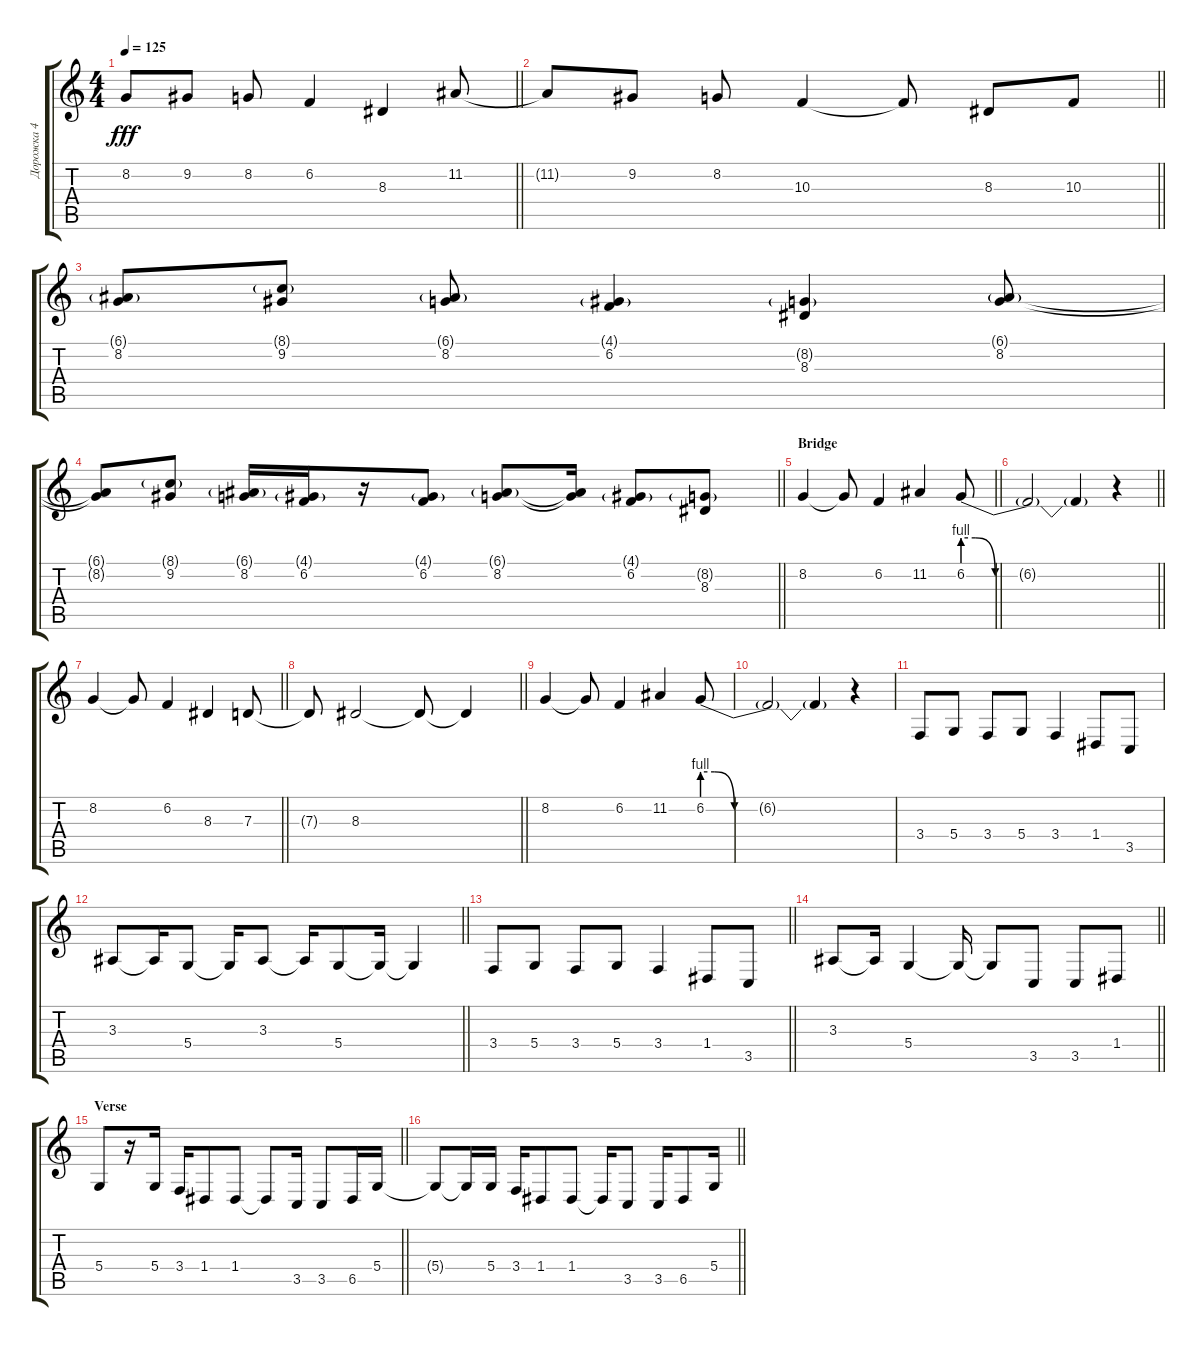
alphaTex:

\track ("Дорожка 4" "Дорожка 4") {instrument altosax}
\staff {score tabs}
\tuning (E4 B3 G3 D3 A2 E2) {hide}
\ts (4 4)
\tempo 125
\clef g2
\barLineRight lightlight
\ks c
8.2.8{dy fff} 9.2.8 8.2.8 6.2.4 8.3.4 11.2.8 |
\barLineRight lightlight
11.2{t}.8 9.2.8 8.2.8 10.3.4 10.3{t}.8 8.3.8 10.3.8 |
(6.1{g} 8.2).8 (8.1{g} 9.2).8 (6.1{g} 8.2).8 (4.1{g} 6.2).4 (8.2{g} 8.3).4 (6.1{g} 8.2).8 |
\barLineRight lightlight
(6.1{t} 8.2{t}).8 (8.1{g} 9.2).8 (6.1{g} 8.2).16 (4.1{g} 6.2).16 r.16 (4.1{g} 6.2).8 (6.1{g} 8.2).8 (6.1{t} 8.2{t}).16 (4.1{g} 6.2).8 (8.2{g} 8.3).8 |
\section ("" "Bridge")
\barLineRight lightlight
8.2.4 8.2{t}.8 6.2.4 11.2.4 6.2{be (custom 0 4 5 4 13 0 19 0 30 0 60 0)}.8 |
\barLineRight lightlight
6.2{t}.2 6.2{t}.4 r.4 |
\barLineRight lightlight
8.2.4 8.2{t}.8 6.2.4 8.3.4 7.3.8 |
\barLineRight lightlight
7.3{t}.8 8.3.2 8.3{t}.8 8.3{t}.4 |
8.2.4 8.2{t}.8 6.2.4 11.2.4 6.2{be (custom 0 4 5 4 13 0 19 0 30 0 60 0)}.8 |
6.2{t}.2 6.2{t}.4 r.4 |
3.4.8 5.4.8 3.4.8 5.4.8 3.4.4 1.4.8 3.5.8 |
\barLineRight lightlight
3.3.8 3.3{t}.16 5.4.8 5.4{t}.16 3.3.8 3.3{t}.16 5.4.8 5.4{t}.16 5.4{t}.4 |
\barLineRight lightlight
3.4.8 5.4.8 3.4.8 5.4.8 3.4.4 1.4.8 3.5.8 |
\barLineRight lightlight
3.3.8 3.3{t}.16 5.4.4 5.4{t}.16 5.4{t}.8 3.5.8 3.5.8 1.4.8 |
\section ("" "Verse")
\barLineRight lightlight
5.4.8 r.16 5.4.16 3.4.16 1.4.8 1.4.8 1.4{t}.8 3.5.16 3.5.8 6.5.16 5.4.16 |
\barLineRight lightlight
5.4{t}.8 5.4{t}.16 5.4.16 3.4.16 1.4.8 1.4.8 1.4{t}.16 3.5.8 3.5.16 6.5.8 5.4.16
